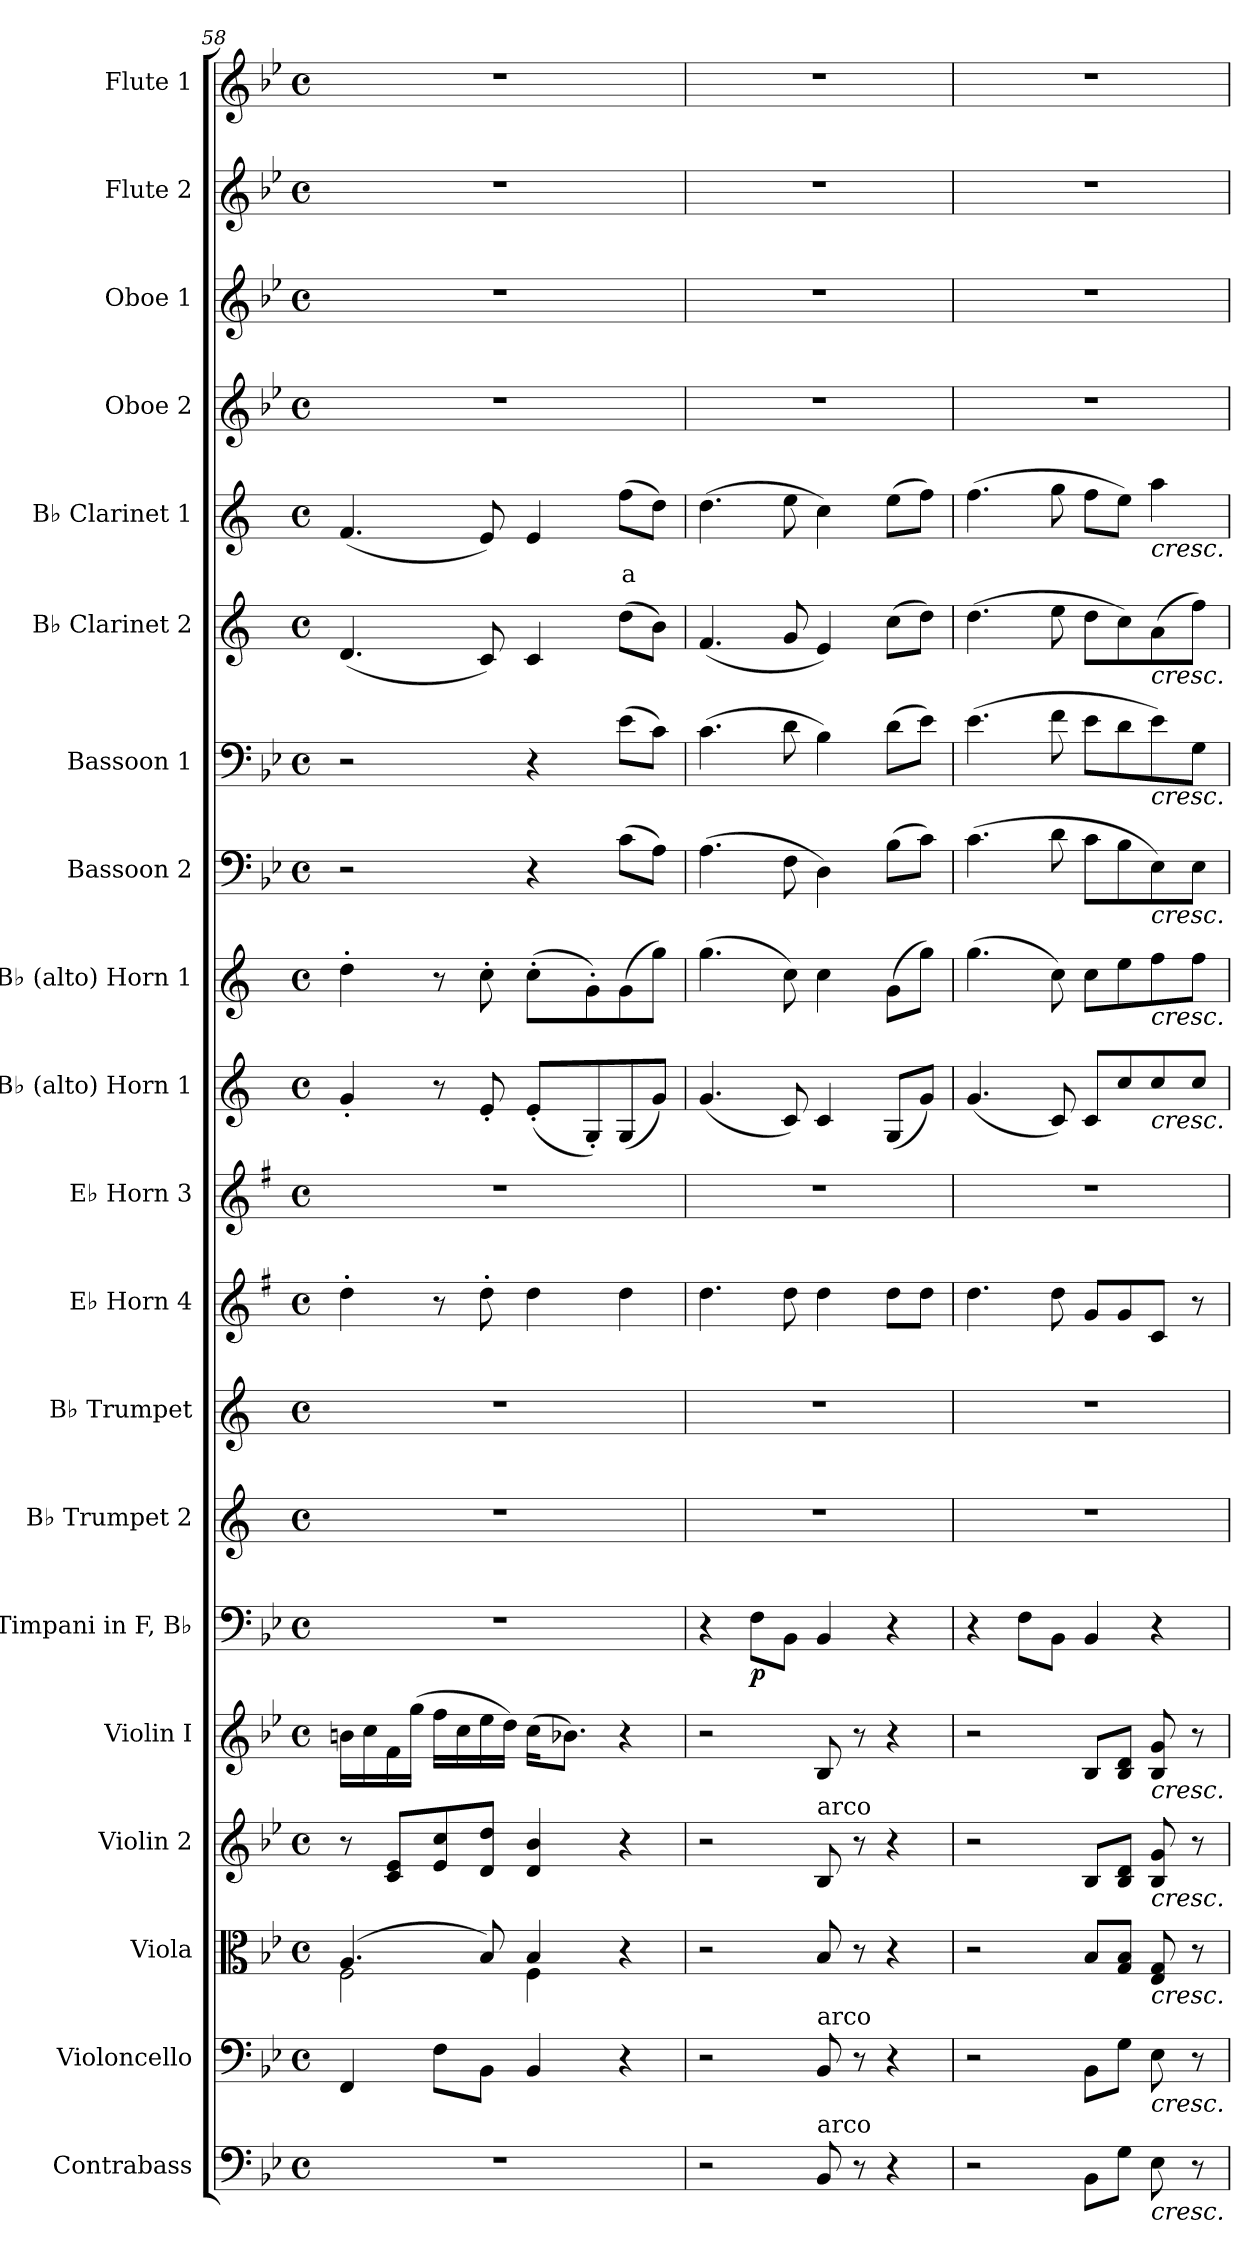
**kern	**kern	**kern	**kern	**kern	**kern	**dynam	**kern	**kern	**kern	**kern	**kern	**kern	**kern	**kern	**kern	**kern	**text	**kern	**kern	**kern	**kern
*part20	*part19	*part18	*part17	*part16	*part15	*part15	*part14	*part13	*part12	*part11	*part10	*part9	*part8	*part7	*part6	*part5	*part5	*part4	*part3	*part2	*part1
*staff20	*staff19	*staff18	*staff17	*staff16	*staff15	*staff15	*staff14	*staff13	*staff12	*staff11	*staff10	*staff9	*staff8	*staff7	*staff6	*staff5	*staff5	*staff4	*staff3	*staff2	*staff1
*I"Contrabass	*I"Violoncello	*I"Viola	*I"Violin 2	*I"Violin I	*I"Timpani in F, B♭	*	*I"B♭ Trumpet 2	*I"B♭ Trumpet	*I"E♭ Horn 4	*I"E♭ Horn 3	*I"B♭ (alto) Horn 1	*I"B♭ (alto) Horn 1	*I"Bassoon 2	*I"Bassoon 1	*I"B♭ Clarinet 2	*I"B♭ Clarinet 1	*	*I"Oboe 2	*I"Oboe 1	*I"Flute 2	*I"Flute 1
*I'Cb	*I'Vc	*I'Vla	*I'Vl 2	*I'Vl 1	*I'Timp	*	*I'Tpt 2	*I'Tpt 1	*I'Hn 4	*I'Hn 3	*I'Hn 2	*I'Hn 1	*I'Bsn 2	*I'Bsn 1	*I'Cl 2	*I'Cl 1	*	*I'Ob 2	*I'Ob 1	*I'Fl 2	*I'Fl 1
*clefF4	*clefF4	*clefC3	*clefG2	*clefG2	*clefF4	*	*clefG2	*clefG2	*clefG2	*clefG2	*clefG2	*clefG2	*clefF4	*clefF4	*clefG2	*clefG2	*	*clefG2	*clefG2	*clefG2	*clefG2
*ITrd7c12	*	*	*	*	*	*	*ITrd1c2	*ITrd1c2	*ITrd5c9	*ITrd5c9	*ITrd1c2	*ITrd1c2	*	*	*ITrd1c2	*ITrd1c2	*	*	*	*	*
*k[b-e-]	*k[b-e-]	*k[b-e-]	*k[b-e-]	*k[b-e-]	*k[b-e-]	*	*k[b-e-]	*k[b-e-]	*k[b-e-]	*k[b-e-]	*k[b-e-]	*k[b-e-]	*k[b-e-]	*k[b-e-]	*k[b-e-]	*k[b-e-]	*	*k[b-e-]	*k[b-e-]	*k[b-e-]	*k[b-e-]
*M4/4	*M4/4	*M4/4	*M4/4	*M4/4	*M4/4	*	*M4/4	*M4/4	*M4/4	*M4/4	*M4/4	*M4/4	*M4/4	*M4/4	*M4/4	*M4/4	*	*M4/4	*M4/4	*M4/4	*M4/4
*met(c)	*met(c)	*met(c)	*met(c)	*met(c)	*met(c)	*	*met(c)	*met(c)	*met(c)	*met(c)	*met(c)	*met(c)	*met(c)	*met(c)	*met(c)	*met(c)	*	*met(c)	*met(c)	*met(c)	*met(c)
=58	=58	=58	=58	=58	=58	=58	=58	=58	=58	=58	=58	=58	=58	=58	=58	=58	=58	=58	=58	=58	=58
*	*	*^	*	*	*	*	*	*	*	*	*	*	*	*	*	*	*	*	*	*	*
1r	4FF/	(>4.A/	2F\	8r	16bn\LL	1r	.	1r	1r	4f'\	1r	4f'/	4cc'\	2r	2r	(<4.c/	(<4.e-/	.	1r	1r	1r	1r
.	.	.	.	.	16cc\	.	.	.	.	.	.	.	.	.	.	.	.	.	.	.	.	.
.	.	.	.	8c/ 8e-/L	16f\	.	.	.	.	.	.	.	.	.	.	.	.	.	.	.	.	.
.	.	.	.	.	(>16gg\JJ	.	.	.	.	.	.	.	.	.	.	.	.	.	.	.	.	.
.	8F\L	.	.	8e-/ 8cc/	16ff\LL	.	.	.	.	8r	.	8r	8r	.	.	.	.	.	.	.	.	.
.	.	.	.	.	16cc\	.	.	.	.	.	.	.	.	.	.	.	.	.	.	.	.	.
.	8BB-\J	8B-/)	.	8d/ 8dd/J	16ee-\	.	.	.	.	8f'\	.	8d'/	8b-'\	.	.	8B-/)	8d/)	.	.	.	.	.
.	.	.	.	.	16dd\JJ)	.	.	.	.	.	.	.	.	.	.	.	.	.	.	.	.	.
.	4BB-/	4B-/	4F\	4d/ 4b-/	(>16cc\KL	.	.	.	.	4f\	.	(<8d'/L	(>8b-'\L	4r	4r	4B-/	4d/	.	.	.	.	.
.	.	.	.	.	8.b-X\J)	.	.	.	.	.	.	.	.	.	.	.	.	.	.	.	.	.
.	.	.	.	.	.	.	.	.	.	.	.	8F'/)	8f'\)	.	.	.	.	.	.	.	.	.
!	!	!	!	!	!	!	!	!	!	!	!	!	!	!	!	!	!	!LO:LY:b:color=#FF0000	!	!	!	!
.	4r	4r	4ryy	4r	4r	.	.	.	.	4f\	.	(<8F/	(>8f\	(>8c\L	(>8e-\L	(>8cc\L	(>8ee-\L	a	.	.	.	.
.	.	.	.	.	.	.	.	.	.	.	.	8f/J)	8ff\J)	8A\J)	8c\J)	8a\J)	8cc\J)	.	.	.	.	.
*	*	*v	*v	*	*	*	*	*	*	*	*	*	*	*	*	*	*	*	*	*	*	*
=59	=59	=59	=59	=59	=59	=59	=59	=59	=59	=59	=59	=59	=59	=59	=59	=59	=59	=59	=59	=59	=59
2r	2r	2r	2r	2r	4r	.	1r	1r	4.f\	1r	(<4.f/	(>4.ff\	(>4.A\	(>4.c\	(<4.e-/	(>4.cc\	.	1r	1r	1r	1r
!	!	!	!	!	!	!LO:DY:b	!	!	!	!	!	!	!	!	!	!	!	!	!	!	!
.	.	.	.	.	8F\L	p	.	.	.	.	.	.	.	.	.	.	.	.	.	.	.
.	.	.	.	.	8BB-\J	.	.	.	8f\	.	8B-/)	8b-\)	8F\	8d\	8f/	8dd\	.	.	.	.	.
!	!	!	!LO:TX:a:t=arco	!	!	!	!	!	!	!	!	!	!	!	!	!	!	!	!	!	!
!	!LO:TX:a:t=arco	!	!	!	!	!	!	!	!	!	!	!	!	!	!	!	!	!	!	!	!
!LO:TX:a:t=arco	!	!	!	!	!	!	!	!	!	!	!	!	!	!	!	!	!	!	!	!	!
8BBB-/	8BB-/	8B-/	8B-/	8B-/	4BB-/	.	.	.	4f\	.	4B-/	4b-\	4D\)	4B-\)	4d/)	4b-\)	.	.	.	.	.
8r	8r	8r	8r	8r	.	.	.	.	.	.	.	.	.	.	.	.	.	.	.	.	.
4r	4r	4r	4r	4r	4r	.	.	.	8f\L	.	(<8F/L	(>8f\L	(>8B-\L	(>8d\L	(>8b-\L	(>8dd\L	.	.	.	.	.
.	.	.	.	.	.	.	.	.	8f\J	.	8f/J)	8ff\J)	8c\J)	8e-\J)	8cc\J)	8ee-\J)	.	.	.	.	.
=60	=60	=60	=60	=60	=60	=60	=60	=60	=60	=60	=60	=60	=60	=60	=60	=60	=60	=60	=60	=60	=60
2r	2r	2r	2r	2r	4r	.	1r	1r	4.f\	1r	(<4.f/	(>4.ff\	(>4.c\	(>4.e-\	(>4.cc\	(>4.ee-\	.	1r	1r	1r	1r
.	.	.	.	.	8F\L	.	.	.	.	.	.	.	.	.	.	.	.	.	.	.	.
.	.	.	.	.	8BB-\J	.	.	.	8f\	.	8B-/)	8b-\)	8d\	8f\	8dd\	8ff\	.	.	.	.	.
8BBB-\L	8BB-\L	8B-/L	8B-/L	8B-/L	4BB-/	.	.	.	8B-/L	.	8B-/L	8b-\L	8c\L	8e-\L	8cc\L	8ee-\L	.	.	.	.	.
8GG\J	8G\J	8G/ 8B-/J	8B-/ 8d/J	8B-/ 8d/J	.	.	.	.	8B-/	.	8b-/	8dd\	8B-\	8d\	8b-\)	8dd\J)	.	.	.	.	.
!	!	!	!	!	!	!	!	!	!	!	!	!	!	!	!	!LO:TX:b:i:t=cresc.	!	!	!	!	!
!	!	!	!	!	!	!	!	!	!	!	!	!	!	!	!LO:TX:b:i:t=cresc.	!	!	!	!	!	!
!	!	!	!	!	!	!	!	!	!	!	!	!	!	!LO:TX:b:i:t=cresc.	!	!	!	!	!	!	!
!	!	!	!	!	!	!	!	!	!	!	!	!	!LO:TX:b:i:t=cresc.	!	!	!	!	!	!	!	!
!	!	!	!	!	!	!	!	!	!	!	!	!LO:TX:b:i:t=cresc.	!	!	!	!	!	!	!	!	!
!	!	!	!	!	!	!	!	!	!	!	!LO:TX:b:i:t=cresc.	!	!	!	!	!	!	!	!	!	!
!	!	!	!	!LO:TX:b:i:t=cresc.	!	!	!	!	!	!	!	!	!	!	!	!	!	!	!	!	!
!	!	!	!LO:TX:b:i:t=cresc.	!	!	!	!	!	!	!	!	!	!	!	!	!	!	!	!	!	!
!	!	!LO:TX:b:i:t=cresc.	!	!	!	!	!	!	!	!	!	!	!	!	!	!	!	!	!	!	!
!	!LO:TX:b:i:t=cresc.	!	!	!	!	!	!	!	!	!	!	!	!	!	!	!	!	!	!	!	!
!LO:TX:b:i:t=cresc.	!	!	!	!	!	!	!	!	!	!	!	!	!	!	!	!	!	!	!	!	!
8EE-\	8E-\	8E-/ 8G/	8B-/ 8g/	8B-/ 8g/	4r	.	.	.	8E-/J	.	8b-/	8ee-\	8E-\)	8e-\)	(>8g\	4gg\	.	.	.	.	.
8r	8r	8r	8r	8r	.	.	.	.	8r	.	8b-/J	8ee-\J	8E-\J	8G\J	8ee-\J)	.	.	.	.	.	.
=	=	=	=	=	=	=	=	=	=	=	=	=	=	=	=	=	=	=	=	=	=
*-	*-	*-	*-	*-	*-	*-	*-	*-	*-	*-	*-	*-	*-	*-	*-	*-	*-	*-	*-	*-	*-
